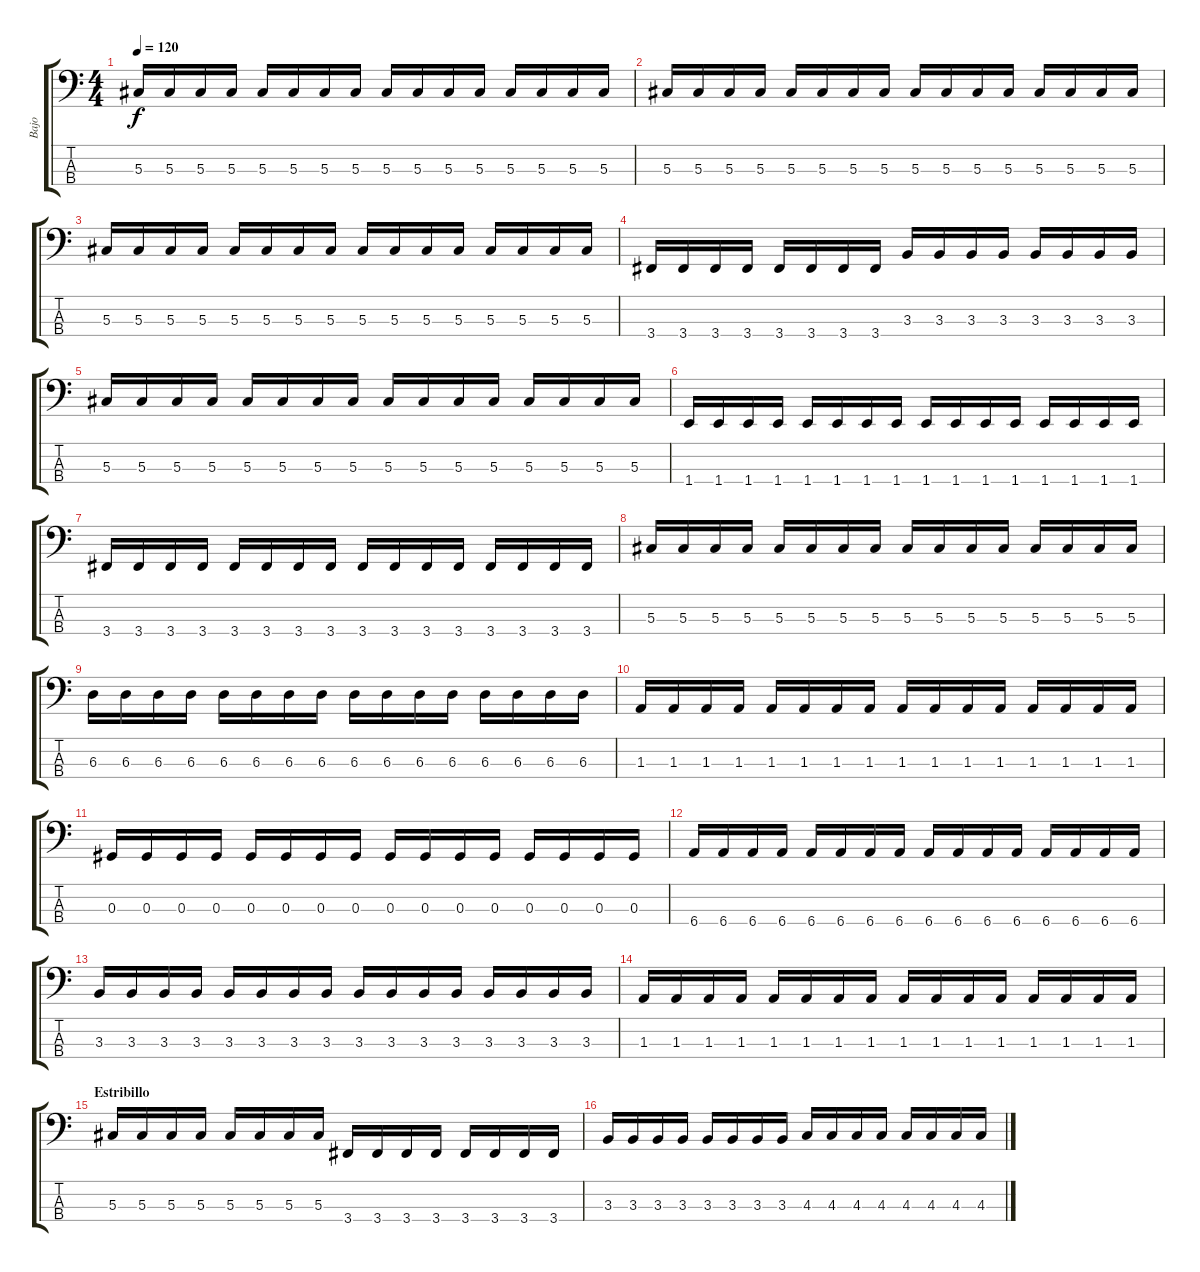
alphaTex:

\track ("Bajo" "Bajo") {instrument electricbasspick}
\staff {score tabs}
\tuning (Gb2 Db2 Ab1 Eb1) {hide}
\ts (4 4)
\tempo 120
\clef f4
\ks c
5.3.16{dy f} 5.3.16 5.3.16 5.3.16 5.3.16 5.3.16 5.3.16 5.3.16 5.3.16 5.3.16 5.3.16 5.3.16 5.3.16 5.3.16 5.3.16 5.3.16 |
5.3.16 5.3.16 5.3.16 5.3.16 5.3.16 5.3.16 5.3.16 5.3.16 5.3.16 5.3.16 5.3.16 5.3.16 5.3.16 5.3.16 5.3.16 5.3.16 |
5.3.16 5.3.16 5.3.16 5.3.16 5.3.16 5.3.16 5.3.16 5.3.16 5.3.16 5.3.16 5.3.16 5.3.16 5.3.16 5.3.16 5.3.16 5.3.16 |
3.4.16 3.4.16 3.4.16 3.4.16 3.4.16 3.4.16 3.4.16 3.4.16 3.3.16 3.3.16 3.3.16 3.3.16 3.3.16 3.3.16 3.3.16 3.3.16 |
5.3.16 5.3.16 5.3.16 5.3.16 5.3.16 5.3.16 5.3.16 5.3.16 5.3.16 5.3.16 5.3.16 5.3.16 5.3.16 5.3.16 5.3.16 5.3.16 |
1.4.16 1.4.16 1.4.16 1.4.16 1.4.16 1.4.16 1.4.16 1.4.16 1.4.16 1.4.16 1.4.16 1.4.16 1.4.16 1.4.16 1.4.16 1.4.16 |
3.4.16 3.4.16 3.4.16 3.4.16 3.4.16 3.4.16 3.4.16 3.4.16 3.4.16 3.4.16 3.4.16 3.4.16 3.4.16 3.4.16 3.4.16 3.4.16 |
5.3.16 5.3.16 5.3.16 5.3.16 5.3.16 5.3.16 5.3.16 5.3.16 5.3.16 5.3.16 5.3.16 5.3.16 5.3.16 5.3.16 5.3.16 5.3.16 |
6.3.16 6.3.16 6.3.16 6.3.16 6.3.16 6.3.16 6.3.16 6.3.16 6.3.16 6.3.16 6.3.16 6.3.16 6.3.16 6.3.16 6.3.16 6.3.16 |
1.3.16 1.3.16 1.3.16 1.3.16 1.3.16 1.3.16 1.3.16 1.3.16 1.3.16 1.3.16 1.3.16 1.3.16 1.3.16 1.3.16 1.3.16 1.3.16 |
0.3.16 0.3.16 0.3.16 0.3.16 0.3.16 0.3.16 0.3.16 0.3.16 0.3.16 0.3.16 0.3.16 0.3.16 0.3.16 0.3.16 0.3.16 0.3.16 |
6.4.16 6.4.16 6.4.16 6.4.16 6.4.16 6.4.16 6.4.16 6.4.16 6.4.16 6.4.16 6.4.16 6.4.16 6.4.16 6.4.16 6.4.16 6.4.16 |
3.3.16 3.3.16 3.3.16 3.3.16 3.3.16 3.3.16 3.3.16 3.3.16 3.3.16 3.3.16 3.3.16 3.3.16 3.3.16 3.3.16 3.3.16 3.3.16 |
1.3.16 1.3.16 1.3.16 1.3.16 1.3.16 1.3.16 1.3.16 1.3.16 1.3.16 1.3.16 1.3.16 1.3.16 1.3.16 1.3.16 1.3.16 1.3.16 |
\section ("" "Estribillo")
5.3.16 5.3.16 5.3.16 5.3.16 5.3.16 5.3.16 5.3.16 5.3.16 3.4.16 3.4.16 3.4.16 3.4.16 3.4.16 3.4.16 3.4.16 3.4.16 |
3.3.16 3.3.16 3.3.16 3.3.16 3.3.16 3.3.16 3.3.16 3.3.16 4.3.16 4.3.16 4.3.16 4.3.16 4.3.16 4.3.16 4.3.16 4.3.16
